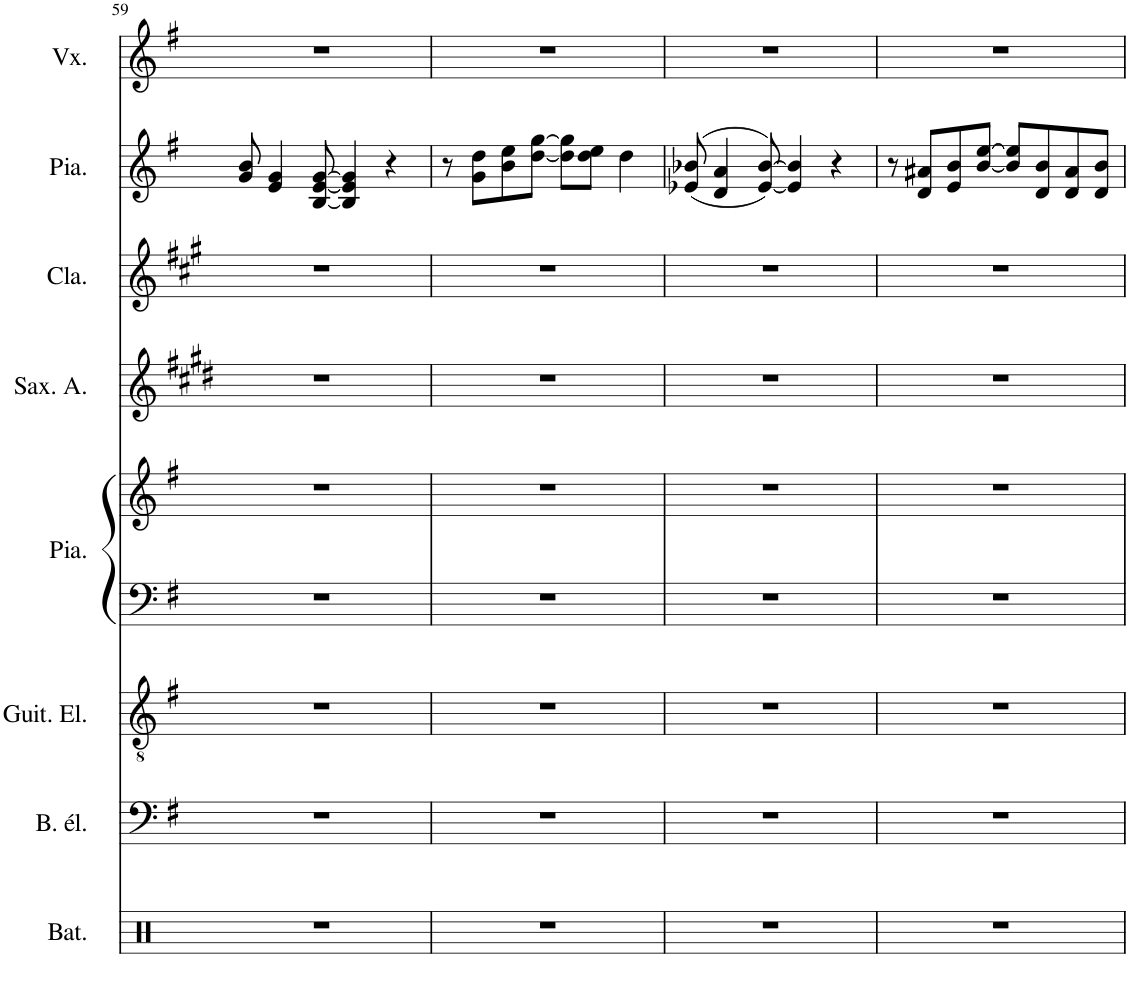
**kern	**kern	**kern	**kern	**kern	**kern	**kern	**kern	**kern
*part8	*part7	*part6	*part5	*part5	*part4	*part3	*part2	*part1
*staff9	*staff8	*staff7	*staff6	*staff5	*staff4	*staff3	*staff2	*staff1
*I"Batterie	*I"Basse électrique	*I"Guitare électrique	*I"Piano	*	*I"Saxophone Alto	*I"Clarinette	*I"Piano	*I"Voix
*I'Bat.	*I'B. él.	*I'Guit. El.	*I'Pia.	*	*I'Sax. A.	*I'Cla.	*I'Pia.	*I'Vx.
!!LO:PB:g=z
*clefX	*clefF4	*clefGv2	*clefF4	*clefG2	*clefG2	*clefG2	*clefG2	*clefG2
*	*Trd7c12	*	*	*	*Trd5c9	*Trd1c2	*	*
*k[]	*k[f#]	*k[f#]	*k[f#]	*k[f#]	*k[f#c#g#d#]	*k[f#c#g#]	*k[f#]	*k[f#]
*M4/4	*M4/4	*M4/4	*M4/4	*M4/4	*M4/4	*M4/4	*M4/4	*M4/4
*met(c)	*met(c)	*met(c)	*met(c)	*met(c)	*met(c)	*met(c)	*met(c)	*met(c)
=59	=59	=59	=59	=59	=59	=59	=59	=59
1r	1r	1r	1r	1r	1r	1r	8g/ 8b/	1r
.	.	.	.	.	.	.	4e/ 4g/	.
.	.	.	.	.	.	.	[8B/ [8e/ [8g/	.
.	.	.	.	.	.	.	4B/] 4e/] 4g/]	.
.	.	.	.	.	.	.	4r	.
=60	=60	=60	=60	=60	=60	=60	=60	=60
1r	1r	1r	1r	1r	1r	1r	8r	1r
.	.	.	.	.	.	.	8g\ 8dd\L	.
.	.	.	.	.	.	.	8b\ 8ee\	.
.	.	.	.	.	.	.	[8dd\ [8gg\J	.
.	.	.	.	.	.	.	8dd\] 8gg\]L	.
.	.	.	.	.	.	.	8dd\ 8ee\J	.
.	.	.	.	.	.	.	4dd\	.
=61	=61	=61	=61	=61	=61	=61	=61	=61
1r	1r	1r	1r	1r	1r	1r	(>(8e-X/ 8b-X/	1r
.	.	.	.	.	.	.	4d/ 4a/	.
.	.	.	.	.	.	.	[8e-/ [8b-/))	.
.	.	.	.	.	.	.	4e-/] 4b-/]	.
.	.	.	.	.	.	.	4r	.
=62	=62	=62	=62	=62	=62	=62	=62	=62
1r	1r	1r	1r	1r	1r	1r	8r	1r
.	.	.	.	.	.	.	8d/ 8a#X/L	.
.	.	.	.	.	.	.	8e/ 8b/	.
.	.	.	.	.	.	.	[8b/ [8ee/J	.
.	.	.	.	.	.	.	8b/] 8ee/]L	.
.	.	.	.	.	.	.	8d/ 8b/	.
.	.	.	.	.	.	.	8d/ 8a#/	.
.	.	.	.	.	.	.	8d/ 8b/J	.
=	=	=	=	=	=	=	=	=
*-	*-	*-	*-	*-	*-	*-	*-	*-
